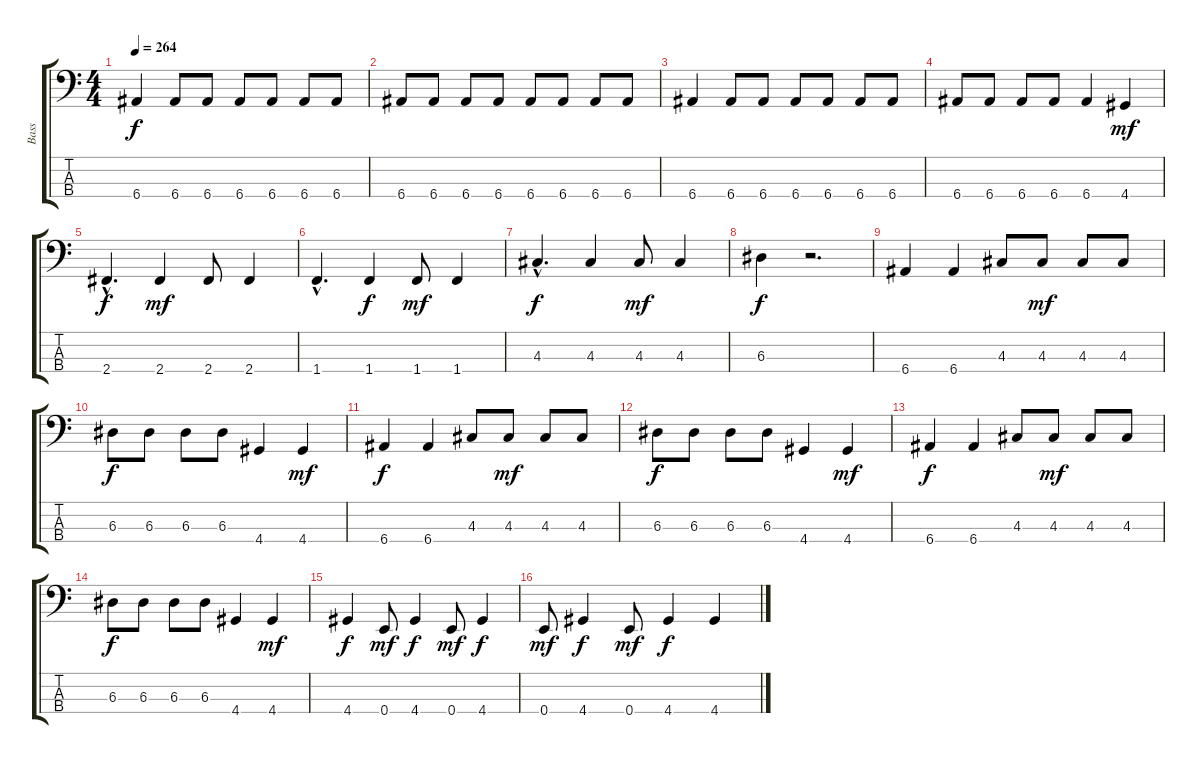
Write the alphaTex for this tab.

\track ("Bass" "Bass") {instrument electricbasspick}
\staff {score tabs}
\tuning (G2 D2 A1 E1) {hide}
\ts (4 4)
\tempo 264
\clef f4
\ks c
6.4.4{dy f} 6.4.8 6.4.8 6.4.8 6.4.8 6.4.8 6.4.8 |
6.4.8 6.4.8 6.4.8 6.4.8 6.4.8 6.4.8 6.4.8 6.4.8 |
6.4.4 6.4.8 6.4.8 6.4.8 6.4.8 6.4.8 6.4.8 |
6.4.8 6.4.8 6.4.8 6.4.8 6.4.4 4.4.4{dy mf} |
2.4{hac}.4{d dy f} 2.4.4{dy mf} 2.4.8 2.4.4 |
1.4{hac}.4{d} 1.4.4{dy f} 1.4.8{dy mf} 1.4.4 |
4.3{hac}.4{d dy f} 4.3.4 4.3.8{dy mf} 4.3.4 |
6.3.4{dy f} r.2{d} |
6.4.4 6.4.4 4.3.8 4.3.8{dy mf} 4.3.8 4.3.8 |
6.3.8{dy f} 6.3.8 6.3.8 6.3.8 4.4.4 4.4.4{dy mf} |
6.4.4{dy f} 6.4.4 4.3.8 4.3.8{dy mf} 4.3.8 4.3.8 |
6.3.8{dy f} 6.3.8 6.3.8 6.3.8 4.4.4 4.4.4{dy mf} |
6.4.4{dy f} 6.4.4 4.3.8 4.3.8{dy mf} 4.3.8 4.3.8 |
6.3.8{dy f} 6.3.8 6.3.8 6.3.8 4.4.4 4.4.4{dy mf} |
4.4.4{dy f} 0.4.8{dy mf} 4.4.4{dy f} 0.4.8{dy mf} 4.4.4{dy f} |
0.4.8{dy mf} 4.4.4{dy f} 0.4.8{dy mf} 4.4.4{dy f} 4.4.4
